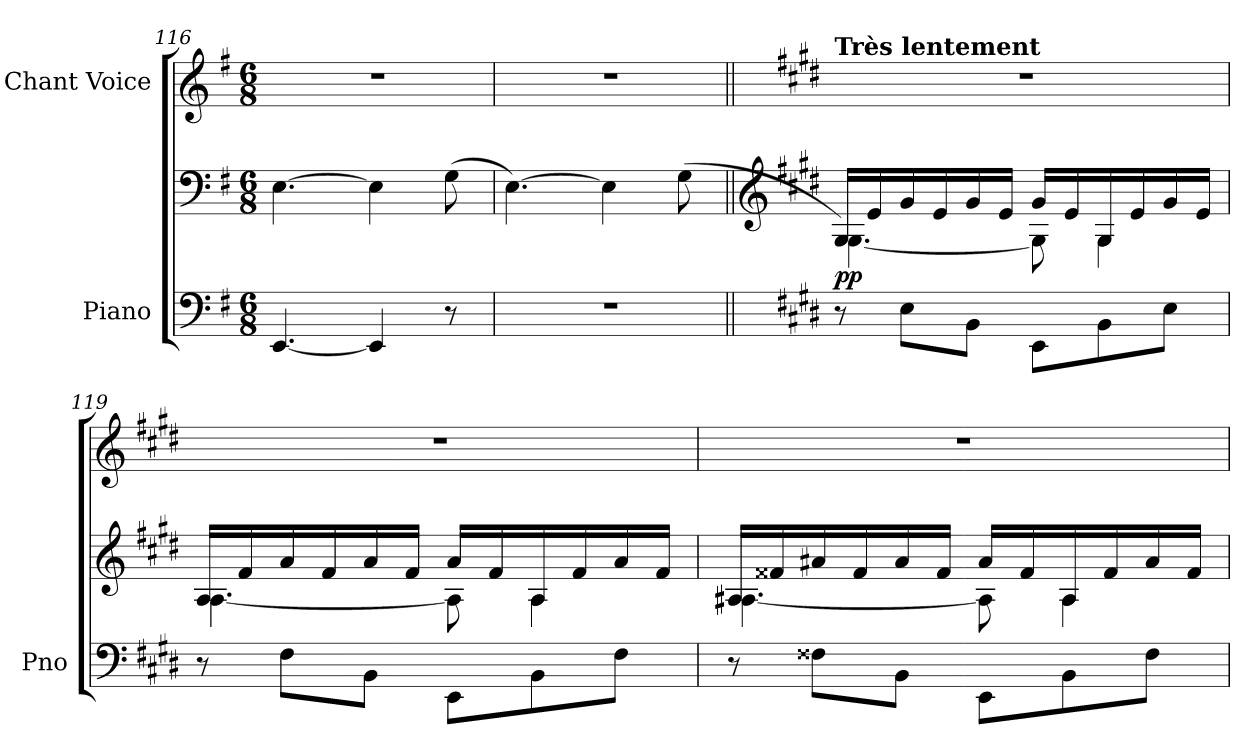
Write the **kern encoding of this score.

**kern	**kern	**dynam	**kern
*part2	*part2	*part2	*part1
*staff3	*staff2	*staff2/3	*staff1
*I"Piano	*	*	*I"Chant Voice
*I'Pno	*	*	*
*clefF4	*clefF4	*	*clefG2
*k[f#]	*k[f#]	*	*k[f#]
*M6/8	*M6/8	*	*M6/8
=116	=116	=116	=116
[4.EE/	[4.E\	.	2.r
4EE/]	4E\]	.	.
8r	(8G\	.	.
=117	=117	=117	=117
2.r	[4.E\)	.	2.r
.	4E\]	.	.
.	(8G\	.	.
=118||	=118||	=118||	=118||
*	*clefG2	*	*
*k[f#c#g#d#]	*k[f#c#g#d#]	*	*k[f#c#g#d#]
*	*^	*	*
!	!	!	!	!LO:TX:a:B:t=Très lentement
!	!	!	!LO:DY:b	!
8r	16G#/LL)	[4.G#\	pp	2.r
.	16e/	.	.	.
8E\L	16g#/	.	.	.
.	16e/	.	.	.
8BB\J	16g#/	.	.	.
.	16e/JJ	.	.	.
8EE\L	16g#/LL	8G#\]	.	.
.	16e/	.	.	.
8BB\	16G#/	4G#\	.	.
.	16e/	.	.	.
8E\J	16g#/	.	.	.
.	16e/JJ	.	.	.
!!LO:LB:g=z
=119	=119	=119	=119	=119
!	!LO:N:head=solid	!	!	!
8r	16A/LL	[4.A\	.	2.r
.	16f#/	.	.	.
8F#\L	16a/	.	.	.
.	16f#/	.	.	.
8BB\J	16a/	.	.	.
.	16f#/JJ	.	.	.
8EE\L	16a/LL	8A\]	.	.
.	16f#/	.	.	.
8BB\	16A/	4A\	.	.
.	16f#/	.	.	.
8F#\J	16a/	.	.	.
.	16f#/JJ	.	.	.
=120	=120	=120	=120	=120
!	!LO:N:head=solid	!	!	!
8r	16A#X/LL	[4.A#\	.	2.r
.	16f##X/	.	.	.
8F##X\L	16a#X/	.	.	.
.	16f##/	.	.	.
8BB\J	16a#/	.	.	.
.	16f##/JJ	.	.	.
8EE\L	16a#/LL	8A#\]	.	.
.	16f##/	.	.	.
8BB\	16A#/	4A#\	.	.
.	16f##/	.	.	.
8F##\J	16a#/	.	.	.
.	16f##/JJ	.	.	.
*	*v	*v	*	*
=	=	=	=
*-	*-	*-	*-
